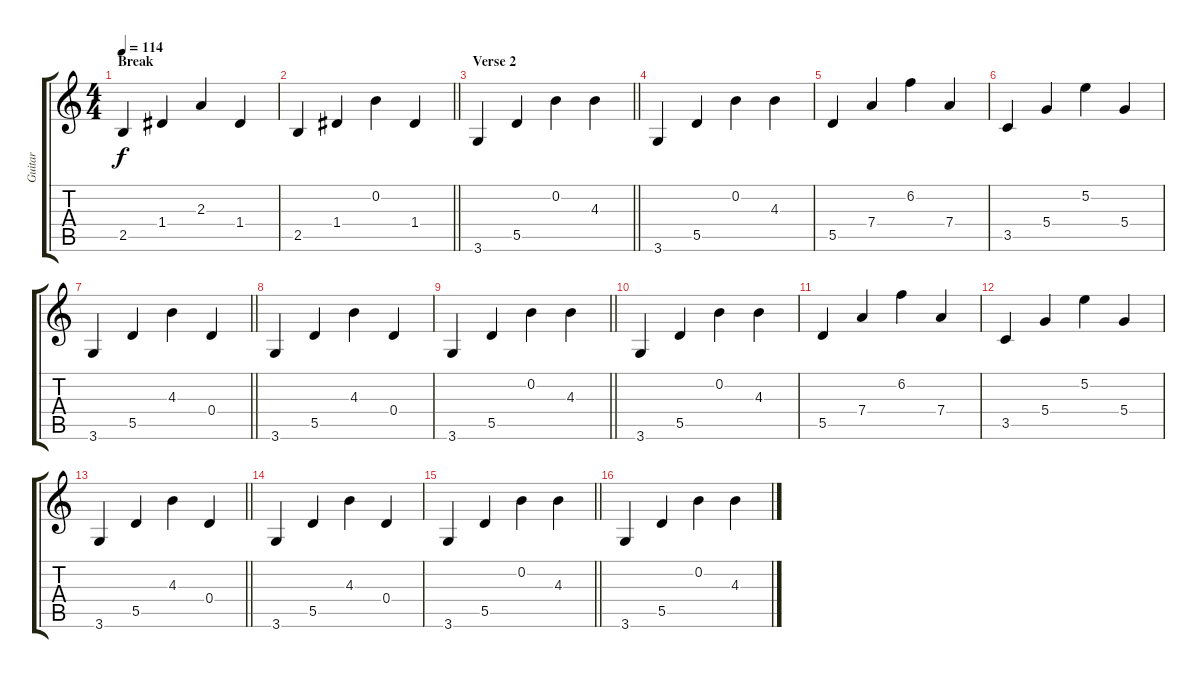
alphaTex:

\track ("Guitar" "Guitar") {instrument acousticguitarsteel}
\staff {score tabs}
\tuning (E4 B3 G3 D3 A2 E2) {hide}
\ts (4 4)
\section ("" "Break")
\tempo 114
\clef g2
\ks c
2.5.4{dy f} 1.4.4 2.3.4 1.4.4 |
\barLineRight lightlight
2.5.4 1.4.4 0.2.4 1.4.4 |
\section ("" "Verse 2")
\barLineRight lightlight
3.6.4 5.5.4 0.2.4 4.3.4 |
3.6.4 5.5.4 0.2.4 4.3.4 |
5.5.4 7.4.4 6.2.4 7.4.4 |
3.5.4 5.4.4 5.2.4 5.4.4 |
\barLineRight lightlight
3.6.4 5.5.4 4.3.4 0.4.4 |
3.6.4 5.5.4 4.3.4 0.4.4 |
\barLineRight lightlight
3.6.4 5.5.4 0.2.4 4.3.4 |
3.6.4 5.5.4 0.2.4 4.3.4 |
5.5.4 7.4.4 6.2.4 7.4.4 |
3.5.4 5.4.4 5.2.4 5.4.4 |
\barLineRight lightlight
3.6.4 5.5.4 4.3.4 0.4.4 |
3.6.4 5.5.4 4.3.4 0.4.4 |
\barLineRight lightlight
3.6.4 5.5.4 0.2.4 4.3.4 |
3.6.4 5.5.4 0.2.4 4.3.4
